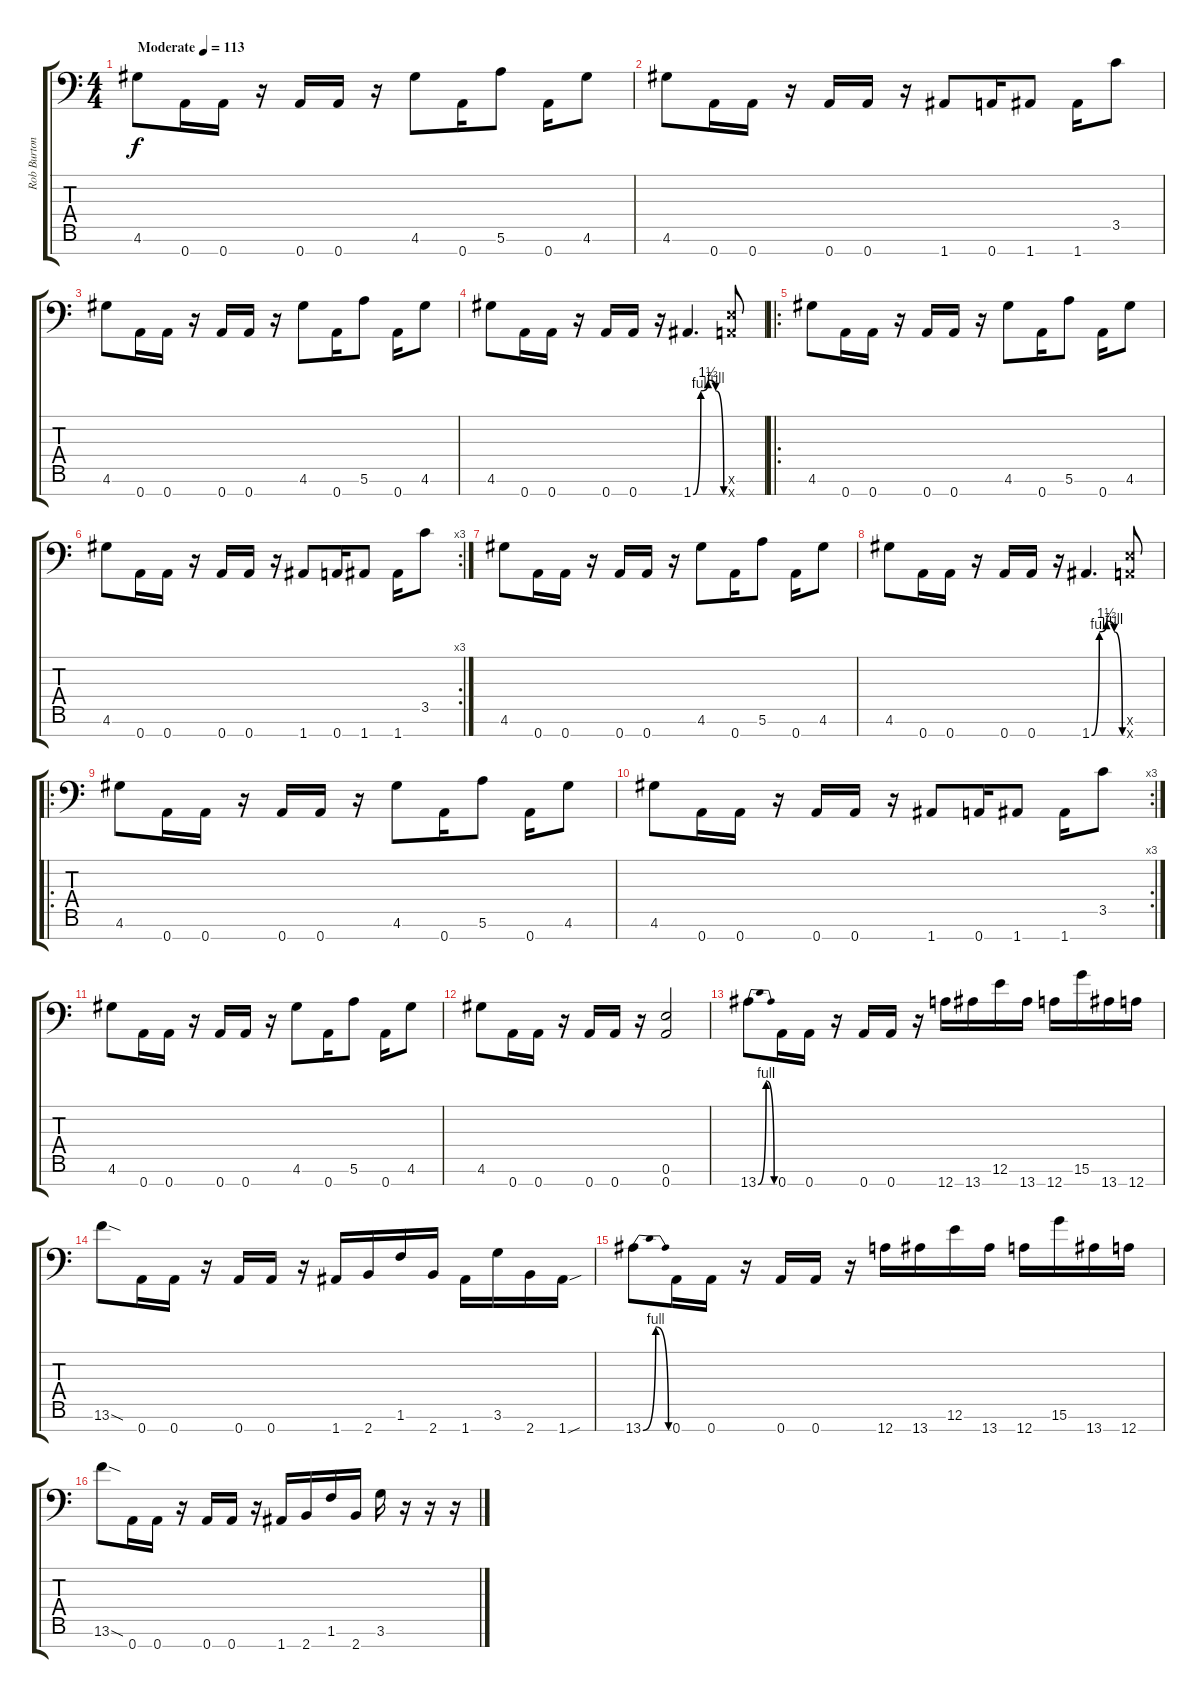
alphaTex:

\track ("Rob Burton" "Rob Burton") {instrument overdrivenguitar}
\staff {score tabs}
\tuning (E4 B3 Gb3 D3 A2 E2 A1) {hide}
\ts (4 4)
\tempo (113 "Moderate")
\clef f4
\ks c
4.6.8{dy f instrument overdrivenguitar} 0.7.16 0.7.16 r.16 0.7.16 0.7.16 r.16 4.6.8 0.7.16 5.6.8 0.7.16 4.6.8 |
4.6.8 0.7.16 0.7.16 r.16 0.7.16 0.7.16 r.16 1.7.8 0.7.16 1.7.8 1.7.16 3.5.8 |
4.6.8 0.7.16 0.7.16 r.16 0.7.16 0.7.16 r.16 4.6.8 0.7.16 5.6.8 0.7.16 4.6.8 |
4.6.8 0.7.16 0.7.16 r.16 0.7.16 0.7.16 r.16 1.7{be (custom 0 0 15 4 29 6 44 4 60 0)}.4{d} (0.6{x} 0.7{x}).8 |
\ro
4.6.8 0.7.16 0.7.16 r.16 0.7.16 0.7.16 r.16 4.6.8 0.7.16 5.6.8 0.7.16 4.6.8 |
\rc 3
4.6.8 0.7.16 0.7.16 r.16 0.7.16 0.7.16 r.16 1.7.8 0.7.16 1.7.8 1.7.16 3.5.8 |
4.6.8 0.7.16 0.7.16 r.16 0.7.16 0.7.16 r.16 4.6.8 0.7.16 5.6.8 0.7.16 4.6.8 |
4.6.8 0.7.16 0.7.16 r.16 0.7.16 0.7.16 r.16 1.7{be (custom 0 0 15 4 29 6 44 4 60 0)}.4{d} (0.6{x} 0.7{x}).8 |
\ro
4.6.8 0.7.16 0.7.16 r.16 0.7.16 0.7.16 r.16 4.6.8 0.7.16 5.6.8 0.7.16 4.6.8 |
\rc 3
4.6.8 0.7.16 0.7.16 r.16 0.7.16 0.7.16 r.16 1.7.8 0.7.16 1.7.8 1.7.16 3.5.8 |
4.6.8 0.7.16 0.7.16 r.16 0.7.16 0.7.16 r.16 4.6.8 0.7.16 5.6.8 0.7.16 4.6.8 |
4.6.8 0.7.16 0.7.16 r.16 0.7.16 0.7.16 r.16 (0.6 0.7).2 |
13.7{be (bendrelease 0 0 15 4 15 4 60 0)}.8 0.7.16 0.7.16 r.16 0.7.16 0.7.16 r.16 12.7.16 13.7.16 12.6.16 13.7.16 12.7.16 15.6.16 13.7.16 12.7.16 |
13.6{sod}.8 0.7.16 0.7.16 r.16 0.7.16 0.7.16 r.16 1.7.16 2.7.16 1.6.16 2.7.16 1.7.16 3.6.16 2.7.16 1.7{sou}.16 |
13.7{be (bendrelease 0 0 15 4 15 4 60 0)}.8 0.7.16 0.7.16 r.16 0.7.16 0.7.16 r.16 12.7.16 13.7.16 12.6.16 13.7.16 12.7.16 15.6.16 13.7.16 12.7.16 |
13.6{sod}.8 0.7.16 0.7.16 r.16 0.7.16 0.7.16 r.16 1.7.16 2.7.16 1.6.16 2.7.16 3.6.16 r.16 r.16 r.16
